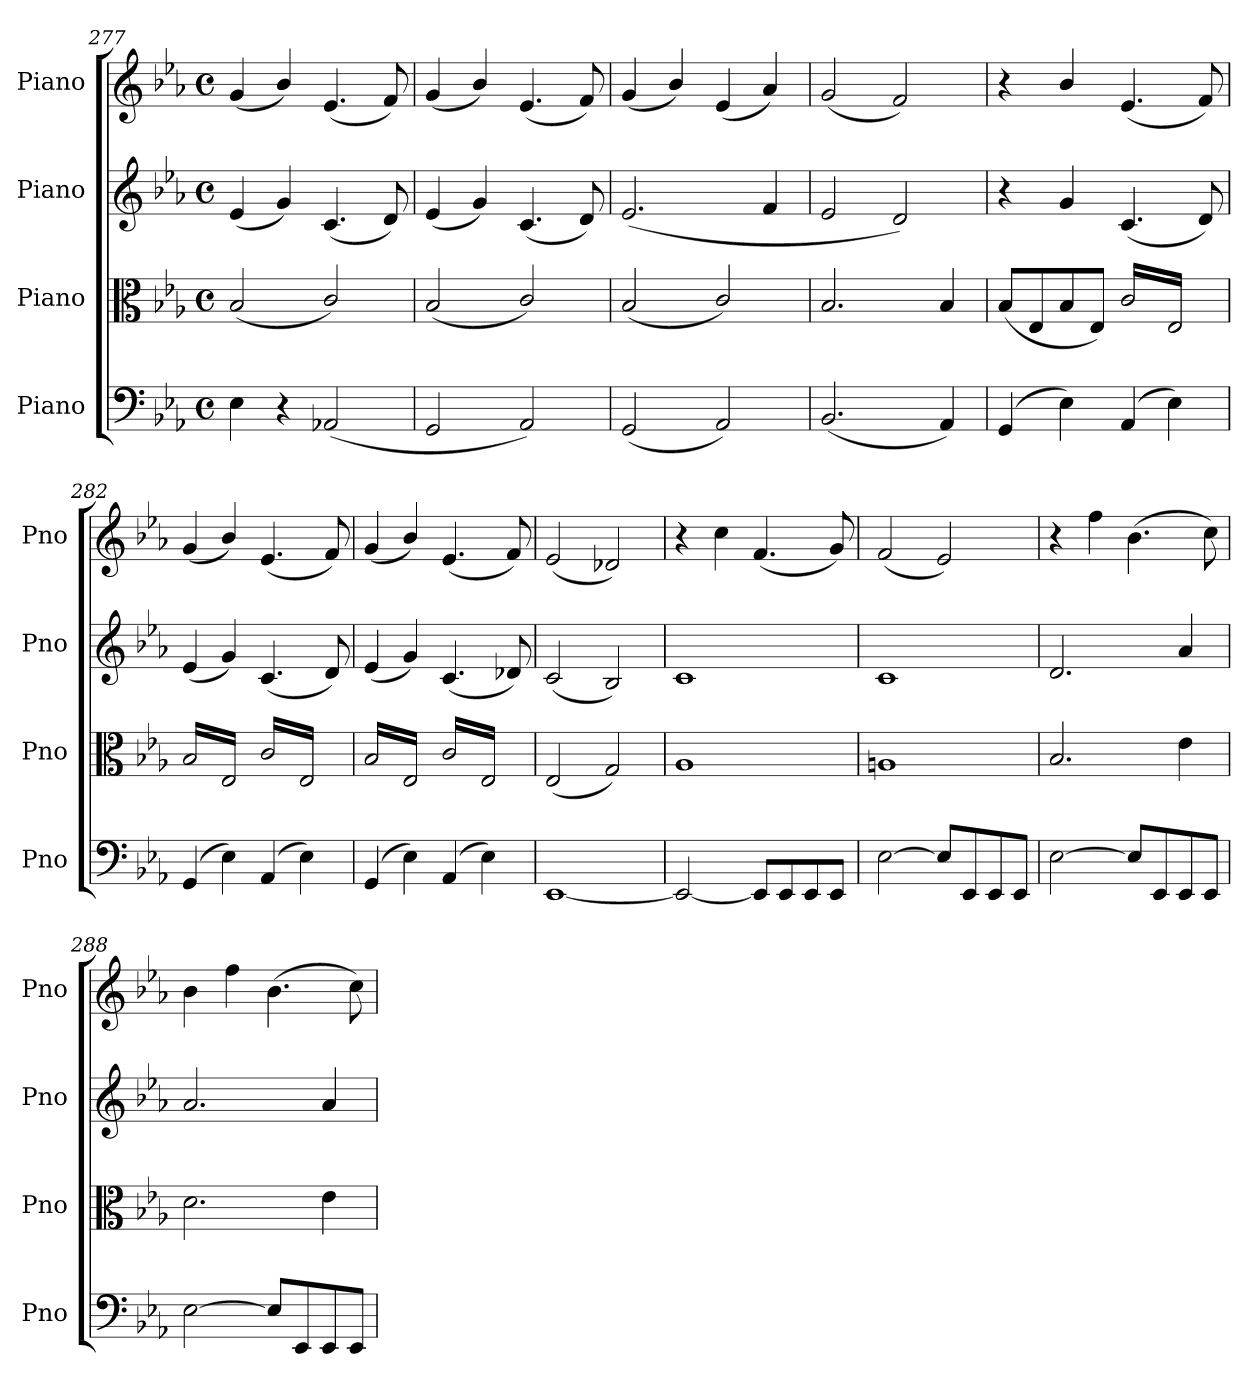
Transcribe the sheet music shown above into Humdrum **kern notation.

**kern	**kern	**kern	**kern
*part4	*part3	*part2	*part1
*staff4	*staff3	*staff2	*staff1
*I"Piano	*I"Piano	*I"Piano	*I"Piano
*I'Pno	*I'Pno	*I'Pno	*I'Pno
*clefF4	*clefC3	*clefG2	*clefG2
*k[b-e-a-]	*k[b-e-a-]	*k[b-e-a-]	*k[b-e-a-]
*M4/4	*M4/4	*M4/4	*M4/4
*met(c)	*met(c)	*met(c)	*met(c)
=277	=277	=277	=277
4E-\	(2B-/	(4e-/	(4g/
4r	.	4g/)	4b-/)
(2AA-X/	2c/)	(4.c/	(4.e-/
.	.	8d/)	8f/)
=278	=278	=278	=278
2GG/	(2B-/	(4e-/	(4g/
.	.	4g/)	4b-/)
2AA-/)	2c/)	(4.c/	(4.e-/
.	.	8d/)	8f/)
=279	=279	=279	=279
(2GG/	(2B-/	(2.e-/	(4g/
.	.	.	4b-/)
2AA-/)	2c/)	.	(4e-/
.	.	4f/	4a-/)
=280	=280	=280	=280
(2.BB-/	2.B-/	2e-/	(2g/
.	.	2d/)	2f/)
4AA-/)	4B-/	.	.
=281	=281	=281	=281
(4GG/	(8B-/L	4r	4r
.	8E-/	.	.
4E-\)	8B-/	4g/	4b-/
.	8E-/J)	.	.
*	*tremolo	*	*
(4AA-/	(16c/LL	(4.c/	(4.e-/
.	16E-/)	.	.
.	16c/	.	.
.	16E-/)	.	.
4E-\)	16c/	.	.
.	16E-/)	.	.
.	16c/	8d/)	8f/)
.	16E-/)JJ	.	.
=282	=282	=282	=282
(4GG/	(16B-/LL	(4e-/	(4g/
.	16E-/)	.	.
.	16B-/	.	.
.	16E-/)	.	.
4E-\)	16B-/	4g/)	4b-/)
.	16E-/)	.	.
.	16B-/	.	.
.	16E-/)JJ	.	.
(4AA-/	(16c/LL	(4.c/	(4.e-/
.	16E-/)	.	.
.	16c/	.	.
.	16E-/)	.	.
4E-\)	16c/	.	.
.	16E-/)	.	.
.	16c/	8d/)	8f/)
.	16E-/)JJ	.	.
=283	=283	=283	=283
(4GG/	(16B-/LL	(4e-/	(4g/
.	16E-/)	.	.
.	16B-/	.	.
.	16E-/)	.	.
4E-\)	16B-/	4g/)	4b-/)
.	16E-/)	.	.
.	16B-/	.	.
.	16E-/)JJ	.	.
(4AA-/	(16c/LL	(4.c/	(4.e-/
.	16E-/)	.	.
.	16c/	.	.
.	16E-/)	.	.
4E-\)	16c/	.	.
.	16E-/)	.	.
.	16c/	8d-X/)	8f/)
.	16E-/)JJ	.	.
*	*Xtremolo	*	*
!!LO:LB:g=z
=284	=284	=284	=284
[1EE-	(2E-/	(2c/	(2e-/
.	.	.	.
.	.	.	.
.	.	.	.
.	2G/)	2B-/)	2d-X/)
=285	=285	=285	=285
2EE-/_	1A-	1c	4r
.	.	.	4cc\
8EE-/L]	.	.	(4.f/
8EE-/	.	.	.
8EE-/	.	.	.
8EE-/J	.	.	8g/)
=286	=286	=286	=286
[2E-\	1An	1c	(2f/
8E-/L]	.	.	2e-/)
8EE-/	.	.	.
8EE-/	.	.	.
8EE-/J	.	.	.
=287	=287	=287	=287
[2E-\	2.B-/	2.d/	4r
.	.	.	4ff\
8E-/L]	.	.	(4.b-\
8EE-/	.	.	.
8EE-/	4e-\	4a-/	.
8EE-/J	.	.	8cc\)
=288	=288	=288	=288
[2E-\	2.d\	2.a-/	4b-\
.	.	.	4ff\
8E-/L]	.	.	(4.b-\
8EE-/	.	.	.
8EE-/	4e-\	4a-/	.
8EE-/J	.	.	8cc\)
=	=	=	=
*-	*-	*-	*-
